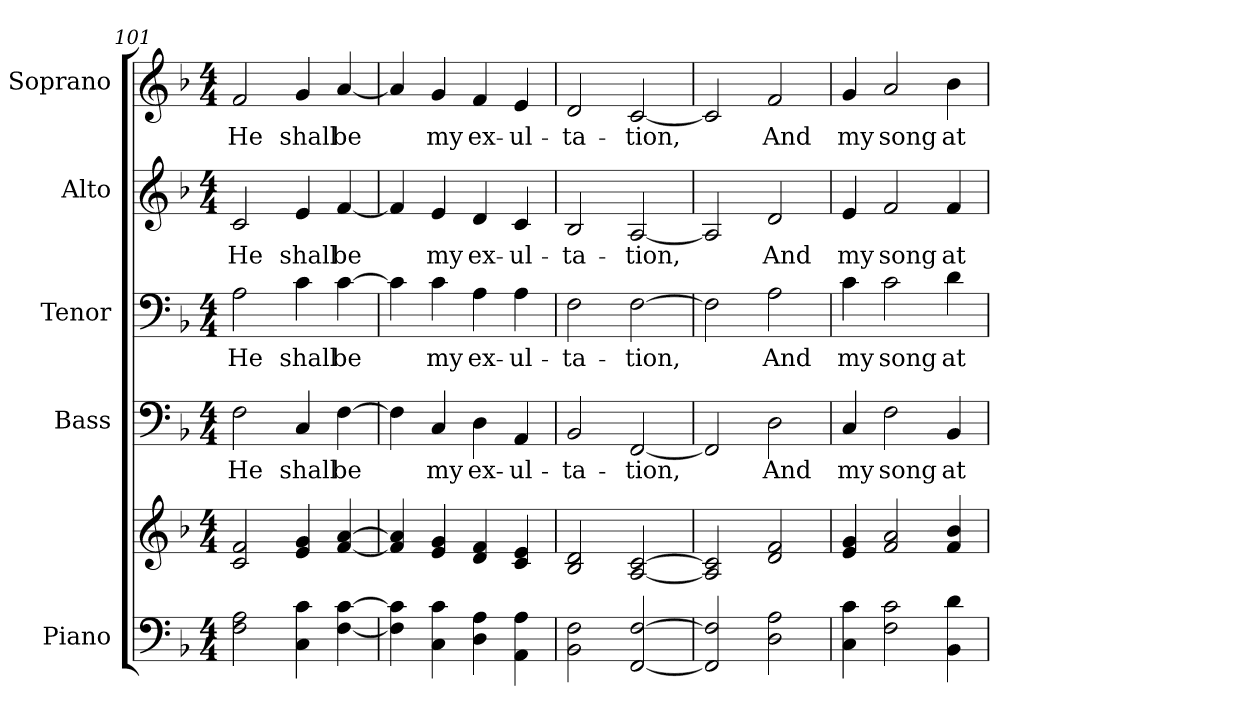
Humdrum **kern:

**kern	**kern	**kern	**text	**kern	**text	**kern	**text	**kern	**text
*part5	*part5	*part4	*part4	*part3	*part3	*part2	*part2	*part1	*part1
*staff6	*staff5	*staff4	*staff4	*staff3	*staff3	*staff2	*staff2	*staff1	*staff1
*I"Piano	*	*I"Bass	*	*I"Tenor	*	*I"Alto	*	*I"Soprano	*
*I'Pno.	*	*I'B.	*	*I'T.	*	*I'A.	*	*I'S.	*
!!LO:PB:g=z
*clefF4	*clefG2	*clefF4	*	*clefF4	*	*clefG2	*	*clefG2	*
*k[b-]	*k[b-]	*k[b-]	*	*k[b-]	*	*k[b-]	*	*k[b-]	*
*F:	*F:	*F:	*	*F:	*	*F:	*	*F:	*
*M4/4	*M4/4	*M4/4	*	*M4/4	*	*M4/4	*	*M4/4	*
=101	=101	=101	=101	=101	=101	=101	=101	=101	=101
!	!	!	!LO:LY:b:color=#000000	!	!	!	!	!	!
!	!	!	!	!	!LO:LY:b:color=#000000	!	!	!	!
!	!	!	!	!	!	!	!LO:LY:b:color=#000000	!	!
!	!	!	!	!	!	!	!	!	!LO:LY:b:color=#000000
2Fi\ 2Ai	2ci/ 2fi	2Fi\	He	2Ai\	He	2ci/	He	2fi/	He
!	!	!	!LO:LY:b:color=#000000	!	!	!	!	!	!
!	!	!	!	!	!LO:LY:b:color=#000000	!	!	!	!
!	!	!	!	!	!	!	!LO:LY:b:color=#000000	!	!
!	!	!	!	!	!	!	!	!	!LO:LY:b:color=#000000
4Ci\ 4ci	4ei/ 4gi	4Ci/	shall	4ci\	shall	4ei/	shall	4gi/	shall
!	!	!	!LO:LY:b:color=#000000	!	!	!	!	!	!
!	!	!	!	!	!LO:LY:b:color=#000000	!	!	!	!
!	!	!	!	!	!	!	!LO:LY:b:color=#000000	!	!
!	!	!	!	!	!	!	!	!	!LO:LY:b:color=#000000
[<4Fi\ [>4ci	[<4fi/ [>4ai	[>4Fi\	be	[>4ci\	be	[<4fi/	be	[<4ai/	be
=102	=102	=102	=102	=102	=102	=102	=102	=102	=102
4Fi\] 4ci]	4fi/] 4ai]	4Fi\]	.	4ci\]	.	4fi/]	.	4ai/]	.
!	!	!	!LO:LY:b:color=#000000	!	!	!	!	!	!
!	!	!	!	!	!LO:LY:b:color=#000000	!	!	!	!
!	!	!	!	!	!	!	!LO:LY:b:color=#000000	!	!
!	!	!	!	!	!	!	!	!	!LO:LY:b:color=#000000
4Ci\ 4ci	4ei/ 4gi	4Ci/	my	4ci\	my	4ei/	my	4gi/	my
!	!	!	!LO:LY:b:color=#000000	!	!	!	!	!	!
!	!	!	!	!	!LO:LY:b:color=#000000	!	!	!	!
!	!	!	!	!	!	!	!LO:LY:b:color=#000000	!	!
!	!	!	!	!	!	!	!	!	!LO:LY:b:color=#000000
4Di\ 4Ai	4di/ 4fi	4Di\	ex-	4Ai\	ex-	4di/	ex-	4fi/	ex-
!	!	!	!LO:LY:b:color=#000000	!	!	!	!	!	!
!	!	!	!	!	!LO:LY:b:color=#000000	!	!	!	!
!	!	!	!	!	!	!	!LO:LY:b:color=#000000	!	!
!	!	!	!	!	!	!	!	!	!LO:LY:b:color=#000000
4AAi\ 4Ai	4ci/ 4ei	4AAi/	-ul-	4Ai\	-ul-	4ci/	-ul-	4ei/	-ul-
!!LO:PB:g=z
=103	=103	=103	=103	=103	=103	=103	=103	=103	=103
!	!	!	!LO:LY:b:color=#000000	!	!	!	!	!	!
!	!	!	!	!	!LO:LY:b:color=#000000	!	!	!	!
!	!	!	!	!	!	!	!LO:LY:b:color=#000000	!	!
!	!	!	!	!	!	!	!	!	!LO:LY:b:color=#000000
2BB-i\ 2Fi	2B-i/ 2di	2BB-i/	-ta-	2Fi\	-ta-	2B-i/	-ta-	2di/	-ta-
!	!	!	!LO:LY:b:color=#000000	!	!	!	!	!	!
!	!	!	!	!	!LO:LY:b:color=#000000	!	!	!	!
!	!	!	!	!	!	!	!LO:LY:b:color=#000000	!	!
!	!	!	!	!	!	!	!	!	!LO:LY:b:color=#000000
[<2FFi/ [>2Fi	[<2Ai/ [>2ci	[<2FFi/	-tion,	[>2Fi\	-tion,	[<2Ai/	-tion,	[<2ci/	-tion,
=104	=104	=104	=104	=104	=104	=104	=104	=104	=104
2FFi/] 2Fi]	2Ai/] 2ci]	2FFi/]	.	2Fi\]	.	2Ai/]	.	2ci/]	.
!	!	!	!LO:LY:b:color=#000000	!	!	!	!	!	!
!	!	!	!	!	!LO:LY:b:color=#000000	!	!	!	!
!	!	!	!	!	!	!	!LO:LY:b:color=#000000	!	!
!	!	!	!	!	!	!	!	!	!LO:LY:b:color=#000000
2Di\ 2Ai	2di/ 2fi	2Di\	And	2Ai\	And	2di/	And	2fi/	And
!!LO:PB:g=z
=105	=105	=105	=105	=105	=105	=105	=105	=105	=105
!	!	!	!LO:LY:b:color=#000000	!	!	!	!	!	!
!	!	!	!	!	!LO:LY:b:color=#000000	!	!	!	!
!	!	!	!	!	!	!	!LO:LY:b:color=#000000	!	!
!	!	!	!	!	!	!	!	!	!LO:LY:b:color=#000000
4Ci\ 4ci	4ei/ 4gi	4Ci/	my	4ci\	my	4ei/	my	4gi/	my
!	!	!	!LO:LY:b:color=#000000	!	!	!	!	!	!
!	!	!	!	!	!LO:LY:b:color=#000000	!	!	!	!
!	!	!	!	!	!	!	!LO:LY:b:color=#000000	!	!
!	!	!	!	!	!	!	!	!	!LO:LY:b:color=#000000
2Fi\ 2ci	2fi/ 2ai	2Fi\	song	2ci\	song	2fi/	song	2ai/	song
!	!	!	!LO:LY:b:color=#000000	!	!	!	!	!	!
!	!	!	!	!	!LO:LY:b:color=#000000	!	!	!	!
!	!	!	!	!	!	!	!LO:LY:b:color=#000000	!	!
!	!	!	!	!	!	!	!	!	!LO:LY:b:color=#000000
4BB-i\ 4di	4fi/ 4b-i	4BB-i/	at	4di\	at	4fi/	at	4b-i\	at
=	=	=	=	=	=	=	=	=	=
*-	*-	*-	*-	*-	*-	*-	*-	*-	*-
